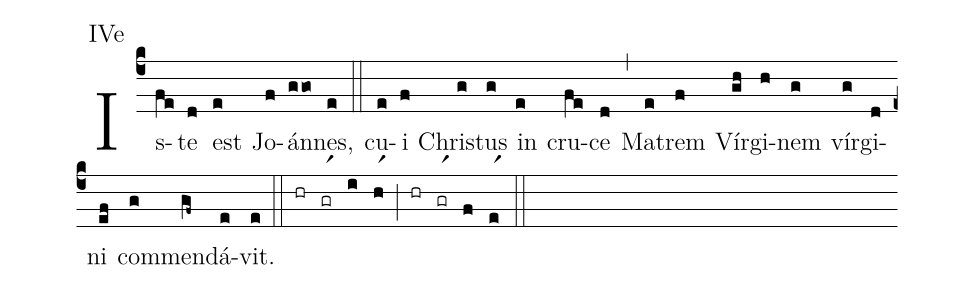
annotation: IVe;
%%
(c4)Is(fe)te(d) est(e) Jo(f)án(ggo)nes,(e) (::) cu(e)i(f) Chri(g)stus(g) in(e) cru(fe)ce(d) (,) Ma(e)trem(f) Vír(gh)gi(h)nem(g) vír(g)gi(d)ni(ef) com(g)men(gf~)dá(e)vit.(e) (::) (hr)(grr1)(i)(hr1)(;)(hr)(grr1)(f)(er1)(::)
